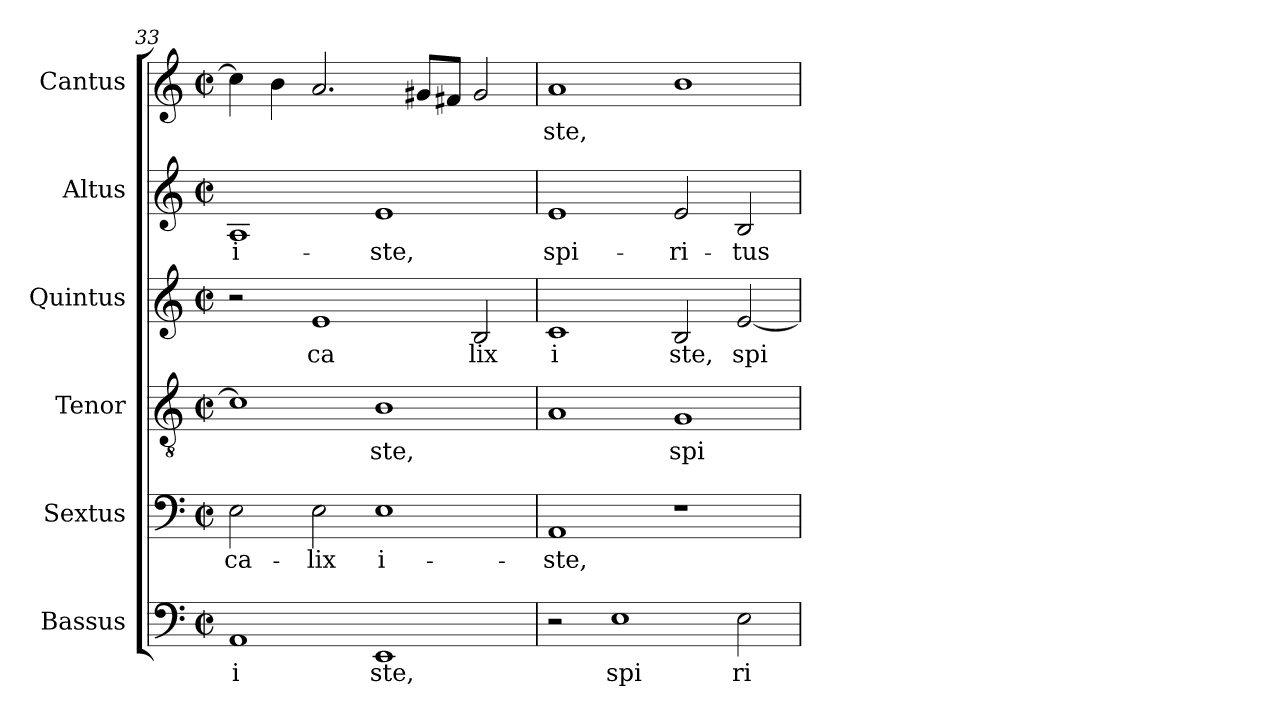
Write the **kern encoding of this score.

**kern	**text	**kern	**text	**kern	**text	**kern	**text	**kern	**text	**kern	**text
*part6	*part6	*part5	*part5	*part4	*part4	*part3	*part3	*part2	*part2	*part1	*part1
*staff6	*staff6	*staff5	*staff5	*staff4	*staff4	*staff3	*staff3	*staff2	*staff2	*staff1	*staff1
*I"Bassus	*	*I"Sextus	*	*I"Tenor	*	*I"Quintus	*	*I"Altus	*	*I"Cantus	*
!!LO:LB:g=z
*clefF4	*	*clefF4	*	*clefGv2	*	*clefG2	*	*clefG2	*	*clefG2	*
*k[]	*	*k[]	*	*k[]	*	*k[]	*	*k[]	*	*k[]	*
*C:	*	*C:	*	*C:	*	*C:	*	*C:	*	*C:	*
*M2/2	*	*M2/2	*	*M2/2	*	*M2/2	*	*M2/2	*	*M2/2	*
*met(c|)	*	*met(c|)	*	*met(c|)	*	*met(c|)	*	*met(c|)	*	*met(c|)	*
=33	=33	=33	=33	=33	=33	=33	=33	=33	=33	=33	=33
!	!LO:LY:b:cj	!	!LO:LY:b:cj	!	!LO:LY:b:cj	!	!	!	!LO:LY:b:cj	!	!LO:LY:b:cj
1AA	i	2E\	ca-	1c]	.	2r	.	1A	i-	4cc\]	--
!	!	!	!	!	!	!	!	!	!	!	!LO:LY:b:cj
.	.	.	.	.	.	.	.	.	.	4b\	--
!	!	!	!LO:LY:b:cj	!	!	!	!LO:LY:b:cj	!	!	!	!LO:LY:b:cj
.	.	2E\	-lix	.	.	1e	ca	.	.	2.a/	--
!	!LO:LY:b:cj	!	!LO:LY:b:cj	!	!LO:LY:b:cj	!	!	!	!LO:LY:b:cj	!	!
1EE	ste,	1E	i-	1B	ste,	.	.	1e	-ste,	.	.
!	!	!	!	!	!	!	!	!	!	!	!LO:LY:b:cj
.	.	.	.	.	.	.	.	.	.	8g#/L	--
!	!	!	!	!	!	!	!	!	!	!	!LO:LY:b:cj
.	.	.	.	.	.	.	.	.	.	8f#/J	--
!	!	!	!	!	!	!	!LO:LY:b:cj	!	!	!	!LO:LY:b:cj
.	.	.	.	.	.	2B/	lix	.	.	2g#/	--
=34	=34	=34	=34	=34	=34	=34	=34	=34	=34	=34	=34
!	!	!	!LO:LY:b:cj	!	!LO:LY:b:cj	!	!LO:LY:b:cj	!	!LO:LY:b:cj	!	!LO:LY:b:cj
2r	.	1AA	-ste,	1A	.	1c	i	1e	spi-	1a	-ste,
!	!LO:LY:b:cj	!	!	!	!	!	!	!	!	!	!
1E	spi	.	.	.	.	.	.	.	.	.	.
!	!	!	!	!	!LO:LY:b:cj	!	!LO:LY:b:cj	!	!LO:LY:b:cj	!	!LO:LY:b:cj
.	.	1r	.	1G	spi-	2B/	ste,	2e/	-ri-	1b	.
!	!LO:LY:b:cj	!	!	!	!	!	!LO:LY:b:cj	!	!LO:LY:b:cj	!	!
2E\	ri	.	.	.	.	[<2e/	spi	2B/	-tus	.	.
=	=	=	=	=	=	=	=	=	=	=	=
*-	*-	*-	*-	*-	*-	*-	*-	*-	*-	*-	*-
